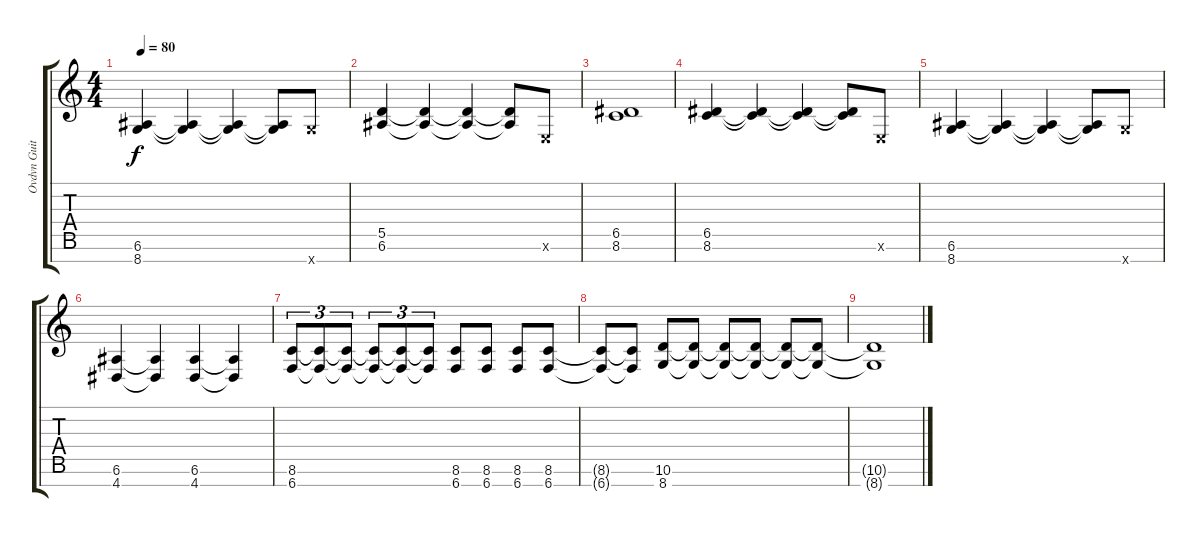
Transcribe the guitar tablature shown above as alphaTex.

\track ("Ovdvn Guitar" "Ovdvn Guit") {instrument overdrivenguitar}
\staff {score tabs}
\tuning (E4 B3 G3 D3 A2 E2 B1) {hide}
\ts (4 4)
\tempo 80
\clef g2
\ks c
(6.6 8.7).4{dy f} (6.6{t} 8.7{t}).4 (6.6{t} 8.7{t}).4 (6.6{t} 8.7{t}).8 8.7{x}.8 |
(5.5 6.6).4 (5.5{t} 6.6{t}).4 (5.5{t} 6.6{t}).4 (5.5{t} 6.6{t}).8 0.6{x}.8 |
(6.5 8.6).1 |
(6.5 8.6).4 (6.5{t} 8.6{t}).4 (6.5{t} 8.6{t}).4 (6.5{t} 8.6{t}).8 0.6{x}.8 |
(6.6 8.7).4 (6.6{t} 8.7{t}).4 (6.6{t} 8.7{t}).4 (6.6{t} 8.7{t}).8 8.7{x}.8 |
(6.6 4.7).4 (6.6{t} 4.7{t}).4 (6.6 4.7).4 (6.6{t} 4.7{t}).4 |
(8.6 6.7).8{tu (3 2)} (8.6{t} 6.7{t}).8{tu (3 2)} (8.6{t} 6.7{t}).8{tu (3 2)} (8.6{t} 6.7{t}).8{tu (3 2)} (8.6{t} 6.7{t}).8{tu (3 2)} (8.6{t} 6.7{t}).8{tu (3 2)} (8.6 6.7).8 (8.6 6.7).8 (8.6 6.7).8 (8.6 6.7).8 |
(8.6{t} 6.7{t}).8 (8.6{t} 6.7{t}).8 (10.6 8.7).8 (10.6{t} 8.7{t}).8 (10.6{t} 8.7{t}).8 (10.6{t} 8.7{t}).8 (10.6{t} 8.7{t}).8 (10.6{t} 8.7{t}).8 |
(10.6{t} 8.7{t}).1
